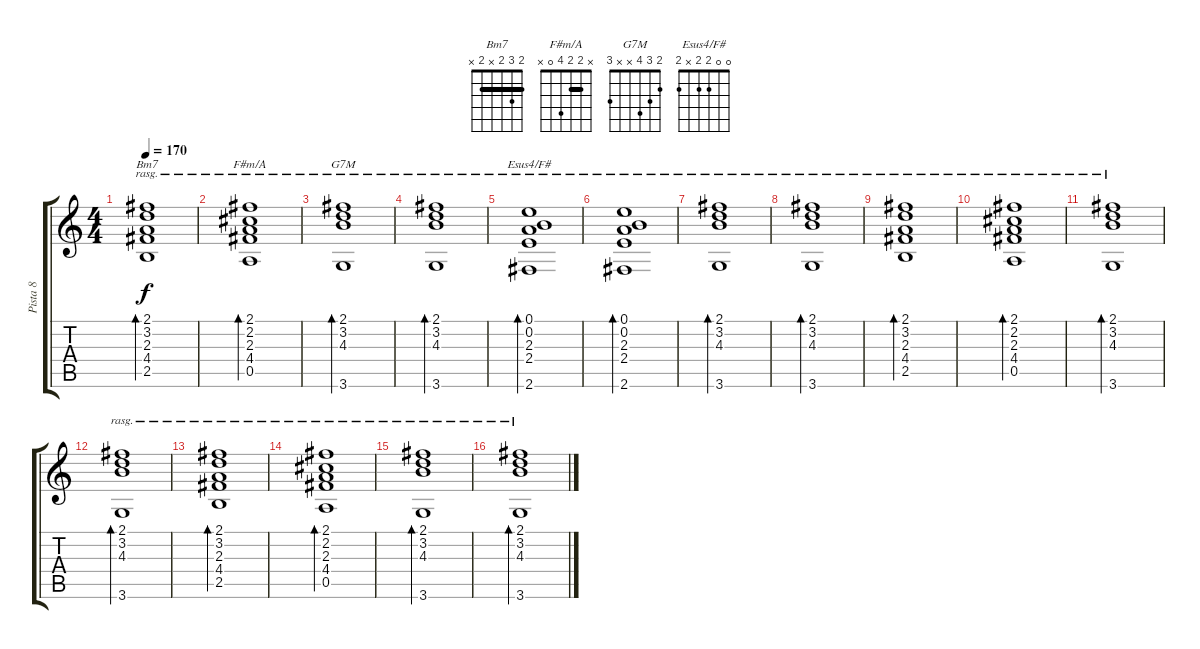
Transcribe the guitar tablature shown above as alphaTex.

\track ("Pista 8" "Pista 8") {instrument acousticguitarsteel}
\staff {score tabs}
\tuning (E4 B3 G3 D3 A2 E2) {hide}
\chord ("Bm7" 2 3 2 x 2 x) {barre 2}
\chord ("F#m/A" x 2 2 4 0 x) {barre 2}
\chord ("G7M" 2 3 4 x x 3)
\chord ("Esus4/F#" 0 0 2 2 x 2)
\ts (4 4)
\tempo 170
\clef g2
\ks c
(2.1 3.2 2.3 4.4 2.5).1{bd 480 ch "Bm7" rasg ii dy f} |
(2.1 2.2 2.3 4.4 0.5).1{bd 480 ch "F#m/A" rasg ii} |
(2.1 3.2 4.3 3.6).1{bd 480 ch "G7M" rasg ii} |
(2.1 3.2 4.3 3.6).1{bd 480 rasg ii} |
(0.1 0.2 2.3 2.4 2.6).1{bd 480 ch "Esus4/F#" rasg ii} |
(0.1 0.2 2.3 2.4 2.6).1{bd 480 rasg ii} |
(2.1 3.2 4.3 3.6).1{bd 480 rasg ii} |
(2.1 3.2 4.3 3.6).1{bd 480 rasg ii} |
(2.1 3.2 2.3 4.4 2.5).1{bd 480 rasg ii} |
(2.1 2.2 2.3 4.4 0.5).1{bd 480 rasg ii} |
(2.1 3.2 4.3 3.6).1{bd 480 rasg ii} |
(2.1 3.2 4.3 3.6).1{bd 480 rasg ii} |
(2.1 3.2 2.3 4.4 2.5).1{bd 480 rasg ii} |
(2.1 2.2 2.3 4.4 0.5).1{bd 480 rasg ii} |
(2.1 3.2 4.3 3.6).1{bd 480 rasg ii} |
(2.1 3.2 4.3 3.6).1{bd 480 rasg ii}
